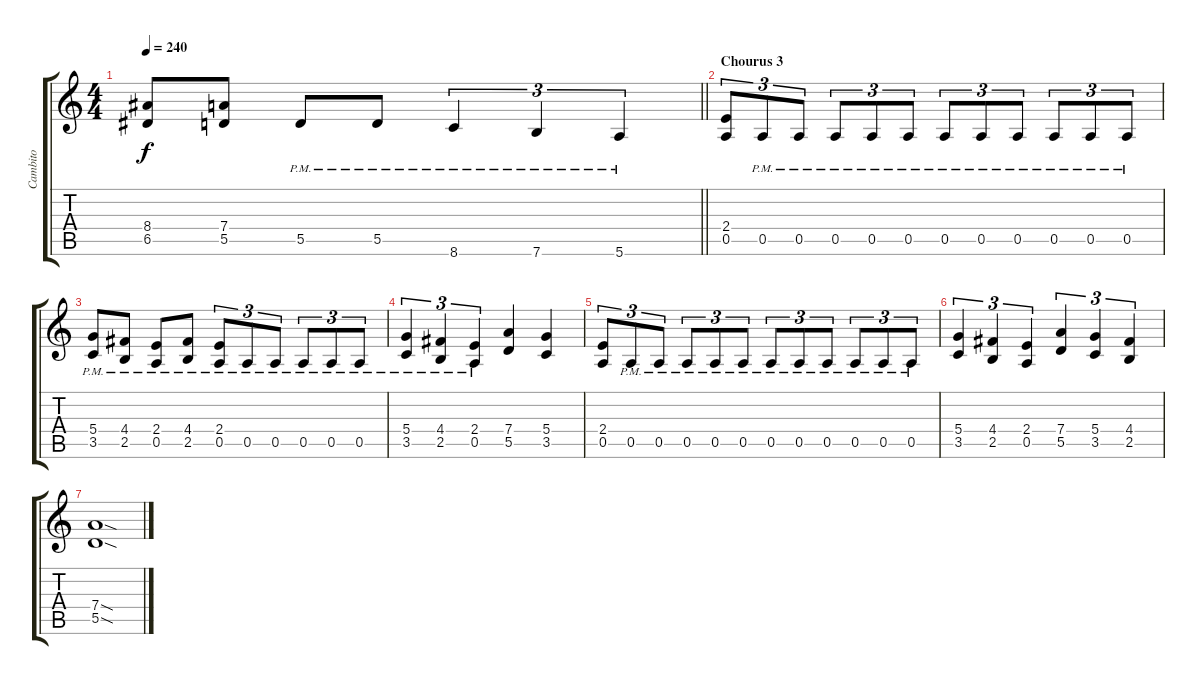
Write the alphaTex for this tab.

\track ("Cambito" "Cambito") {instrument distortionguitar}
\staff {score tabs}
\tuning (E4 B3 G3 D3 A2 E2) {hide}
\ts (4 4)
\tempo 240
\clef g2
\barLineRight lightlight
\ks c
(8.4 6.5).8{dy f} (7.4 5.5).8 5.5{pm}.8 5.5{pm}.8 8.6{pm}.4{tu (3 2)} 7.6{pm}.4{tu (3 2)} 5.6{pm}.4{tu (3 2)} |
\section ("" "Chourus 3")
(2.4 0.5).8{tu (3 2)} 0.5{pm}.8{tu (3 2)} 0.5{pm}.8{tu (3 2)} 0.5{pm}.8{tu (3 2)} 0.5{pm}.8{tu (3 2)} 0.5{pm}.8{tu (3 2)} 0.5{pm}.8{tu (3 2)} 0.5{pm}.8{tu (3 2)} 0.5{pm}.8{tu (3 2)} 0.5{pm}.8{tu (3 2)} 0.5{pm}.8{tu (3 2)} 0.5{pm}.8{tu (3 2)} |
(5.4{pm} 3.5{pm}).8 (4.4{pm} 2.5{pm}).8 (2.4{pm} 0.5{pm}).8 (4.4{pm} 2.5{pm}).8 (2.4{pm} 0.5{pm}).8{tu (3 2)} 0.5{pm}.8{tu (3 2)} 0.5{pm}.8{tu (3 2)} 0.5{pm}.8{tu (3 2)} 0.5{pm}.8{tu (3 2)} 0.5{pm}.8{tu (3 2)} |
(5.4{pm} 3.5{pm}).4{tu (3 2)} (4.4{pm} 2.5{pm}).4{tu (3 2)} (2.4{pm} 0.5{pm}).4{tu (3 2)} (7.4 5.5).4 (5.4 3.5).4 |
(2.4 0.5).8{tu (3 2)} 0.5{pm}.8{tu (3 2)} 0.5{pm}.8{tu (3 2)} 0.5{pm}.8{tu (3 2)} 0.5{pm}.8{tu (3 2)} 0.5{pm}.8{tu (3 2)} 0.5{pm}.8{tu (3 2)} 0.5{pm}.8{tu (3 2)} 0.5{pm}.8{tu (3 2)} 0.5{pm}.8{tu (3 2)} 0.5{pm}.8{tu (3 2)} 0.5{pm}.8{tu (3 2)} |
(5.4 3.5).4{tu (3 2)} (4.4 2.5).4{tu (3 2)} (2.4 0.5).4{tu (3 2)} (7.4 5.5).4{tu (3 2)} (5.4 3.5).4{tu (3 2)} (4.4 2.5).4{tu (3 2)} |
(7.4{sod} 5.5{sod}).1
